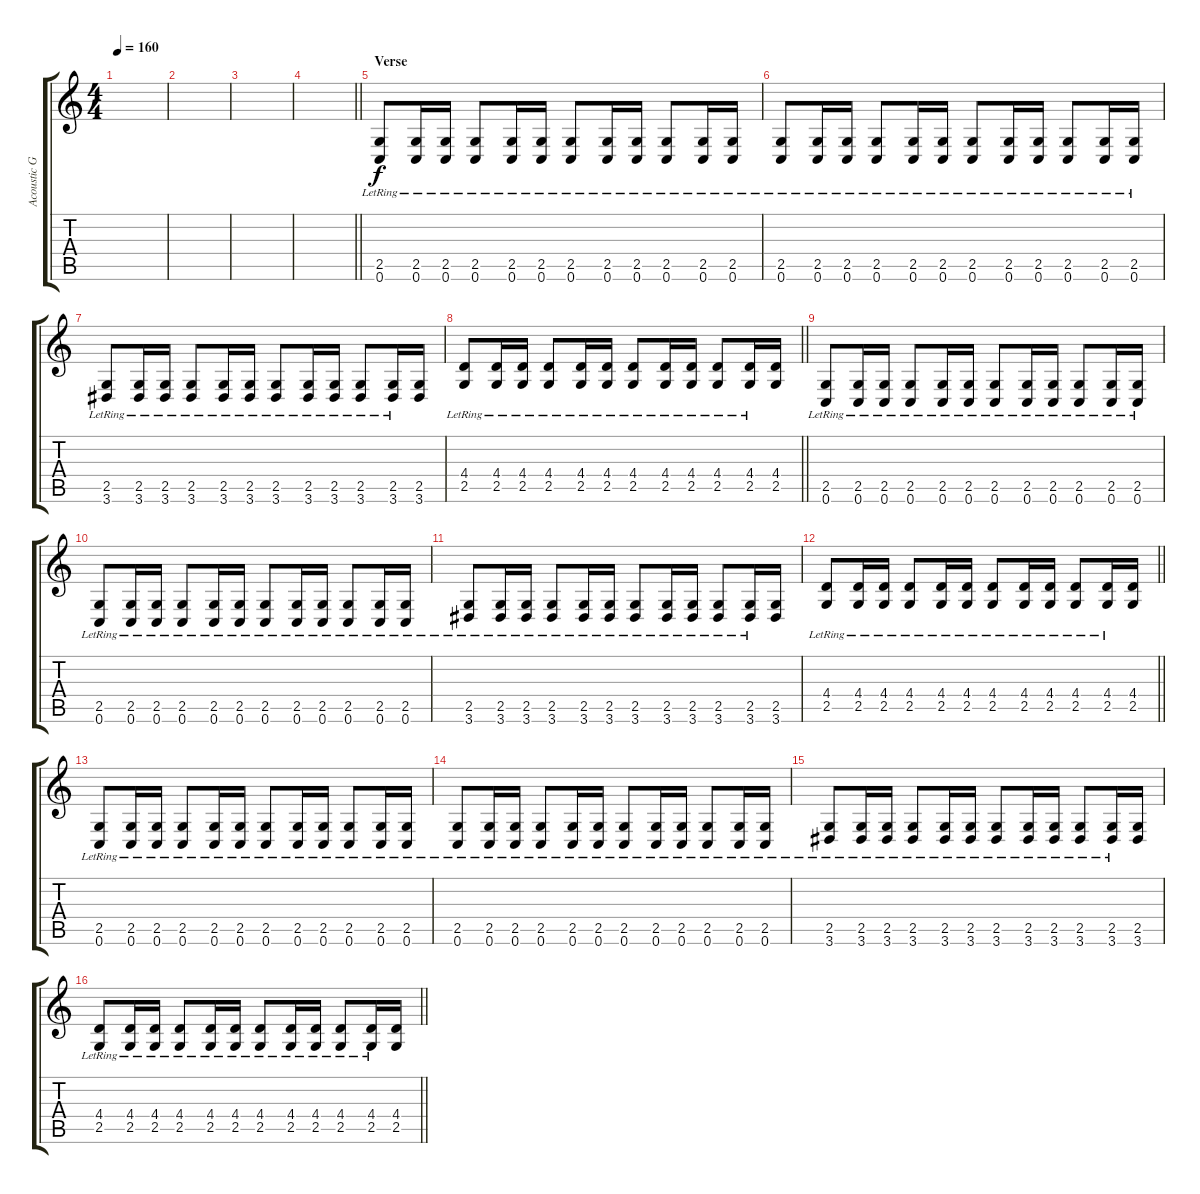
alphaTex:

\track ("Acoustic Guitar" "Acoustic G") {instrument acousticguitarnylon}
\staff {score tabs}
\tuning (C4 G3 Eb3 Bb2 F2 C2) {hide}
\ts (4 4)
\section ("" "")
\tempo 160
\clef g2
\ks c
|
|
|
\barLineRight lightlight
|
\section ("" "Verse")
(2.5{lr} 0.6{lr}).8 (2.5{lr} 0.6{lr}).16 (2.5{lr} 0.6{lr}).16 (2.5{lr} 0.6{lr}).8 (2.5{lr} 0.6{lr}).16 (2.5{lr} 0.6{lr}).16 (2.5{lr} 0.6{lr}).8 (2.5{lr} 0.6{lr}).16 (2.5{lr} 0.6{lr}).16 (2.5{lr} 0.6{lr}).8 (2.5{lr} 0.6{lr}).16 (2.5{lr} 0.6{lr}).16 |
(2.5{lr} 0.6{lr}).8 (2.5{lr} 0.6{lr}).16 (2.5{lr} 0.6{lr}).16 (2.5{lr} 0.6{lr}).8 (2.5{lr} 0.6{lr}).16 (2.5{lr} 0.6{lr}).16 (2.5{lr} 0.6{lr}).8 (2.5{lr} 0.6{lr}).16 (2.5{lr} 0.6{lr}).16 (2.5{lr} 0.6{lr}).8 (2.5{lr} 0.6{lr}).16 (2.5{lr} 0.6{lr}).16 |
(2.5{lr} 3.6{lr}).8 (2.5{lr} 3.6{lr}).16 (2.5{lr} 3.6{lr}).16 (2.5{lr} 3.6{lr}).8 (2.5{lr} 3.6{lr}).16 (2.5{lr} 3.6{lr}).16 (2.5{lr} 3.6{lr}).8 (2.5{lr} 3.6{lr}).16 (2.5{lr} 3.6{lr}).16 (2.5{lr} 3.6{lr}).8 (2.5{lr} 3.6{lr}).16 (2.5 3.6).16 |
\barLineRight lightlight
(4.4{lr} 2.5{lr}).8 (4.4{lr} 2.5{lr}).16 (4.4{lr} 2.5{lr}).16 (4.4{lr} 2.5{lr}).8 (4.4{lr} 2.5{lr}).16 (4.4{lr} 2.5{lr}).16 (4.4{lr} 2.5{lr}).8 (4.4{lr} 2.5{lr}).16 (4.4{lr} 2.5{lr}).16 (4.4{lr} 2.5{lr}).8 (4.4{lr} 2.5{lr}).16 (4.4 2.5).16 |
\section ("" "")
(2.5{lr} 0.6{lr}).8 (2.5{lr} 0.6{lr}).16 (2.5{lr} 0.6{lr}).16 (2.5{lr} 0.6{lr}).8 (2.5{lr} 0.6{lr}).16 (2.5{lr} 0.6{lr}).16 (2.5{lr} 0.6{lr}).8 (2.5{lr} 0.6{lr}).16 (2.5{lr} 0.6{lr}).16 (2.5{lr} 0.6{lr}).8 (2.5{lr} 0.6{lr}).16 (2.5{lr} 0.6{lr}).16 |
(2.5{lr} 0.6{lr}).8 (2.5{lr} 0.6{lr}).16 (2.5{lr} 0.6{lr}).16 (2.5{lr} 0.6{lr}).8 (2.5{lr} 0.6{lr}).16 (2.5{lr} 0.6{lr}).16 (2.5{lr} 0.6{lr}).8 (2.5{lr} 0.6{lr}).16 (2.5{lr} 0.6{lr}).16 (2.5{lr} 0.6{lr}).8 (2.5{lr} 0.6{lr}).16 (2.5{lr} 0.6{lr}).16 |
(2.5{lr} 3.6{lr}).8 (2.5{lr} 3.6{lr}).16 (2.5{lr} 3.6{lr}).16 (2.5{lr} 3.6{lr}).8 (2.5{lr} 3.6{lr}).16 (2.5{lr} 3.6{lr}).16 (2.5{lr} 3.6{lr}).8 (2.5{lr} 3.6{lr}).16 (2.5{lr} 3.6{lr}).16 (2.5{lr} 3.6{lr}).8 (2.5{lr} 3.6{lr}).16 (2.5 3.6).16 |
\barLineRight lightlight
(4.4{lr} 2.5{lr}).8 (4.4{lr} 2.5{lr}).16 (4.4{lr} 2.5{lr}).16 (4.4{lr} 2.5{lr}).8 (4.4{lr} 2.5{lr}).16 (4.4{lr} 2.5{lr}).16 (4.4{lr} 2.5{lr}).8 (4.4{lr} 2.5{lr}).16 (4.4{lr} 2.5{lr}).16 (4.4{lr} 2.5{lr}).8 (4.4{lr} 2.5{lr}).16 (4.4 2.5).16 |
\section ("" "")
(2.5{lr} 0.6{lr}).8 (2.5{lr} 0.6{lr}).16 (2.5{lr} 0.6{lr}).16 (2.5{lr} 0.6{lr}).8 (2.5{lr} 0.6{lr}).16 (2.5{lr} 0.6{lr}).16 (2.5{lr} 0.6{lr}).8 (2.5{lr} 0.6{lr}).16 (2.5{lr} 0.6{lr}).16 (2.5{lr} 0.6{lr}).8 (2.5{lr} 0.6{lr}).16 (2.5{lr} 0.6{lr}).16 |
(2.5{lr} 0.6{lr}).8 (2.5{lr} 0.6{lr}).16 (2.5{lr} 0.6{lr}).16 (2.5{lr} 0.6{lr}).8 (2.5{lr} 0.6{lr}).16 (2.5{lr} 0.6{lr}).16 (2.5{lr} 0.6{lr}).8 (2.5{lr} 0.6{lr}).16 (2.5{lr} 0.6{lr}).16 (2.5{lr} 0.6{lr}).8 (2.5{lr} 0.6{lr}).16 (2.5{lr} 0.6{lr}).16 |
(2.5{lr} 3.6{lr}).8 (2.5{lr} 3.6{lr}).16 (2.5{lr} 3.6{lr}).16 (2.5{lr} 3.6{lr}).8 (2.5{lr} 3.6{lr}).16 (2.5{lr} 3.6{lr}).16 (2.5{lr} 3.6{lr}).8 (2.5{lr} 3.6{lr}).16 (2.5{lr} 3.6{lr}).16 (2.5{lr} 3.6{lr}).8 (2.5{lr} 3.6{lr}).16 (2.5 3.6).16 |
\barLineRight lightlight
(4.4{lr} 2.5{lr}).8 (4.4{lr} 2.5{lr}).16 (4.4{lr} 2.5{lr}).16 (4.4{lr} 2.5{lr}).8 (4.4{lr} 2.5{lr}).16 (4.4{lr} 2.5{lr}).16 (4.4{lr} 2.5{lr}).8 (4.4{lr} 2.5{lr}).16 (4.4{lr} 2.5{lr}).16 (4.4{lr} 2.5{lr}).8 (4.4{lr} 2.5{lr}).16 (4.4 2.5).16
